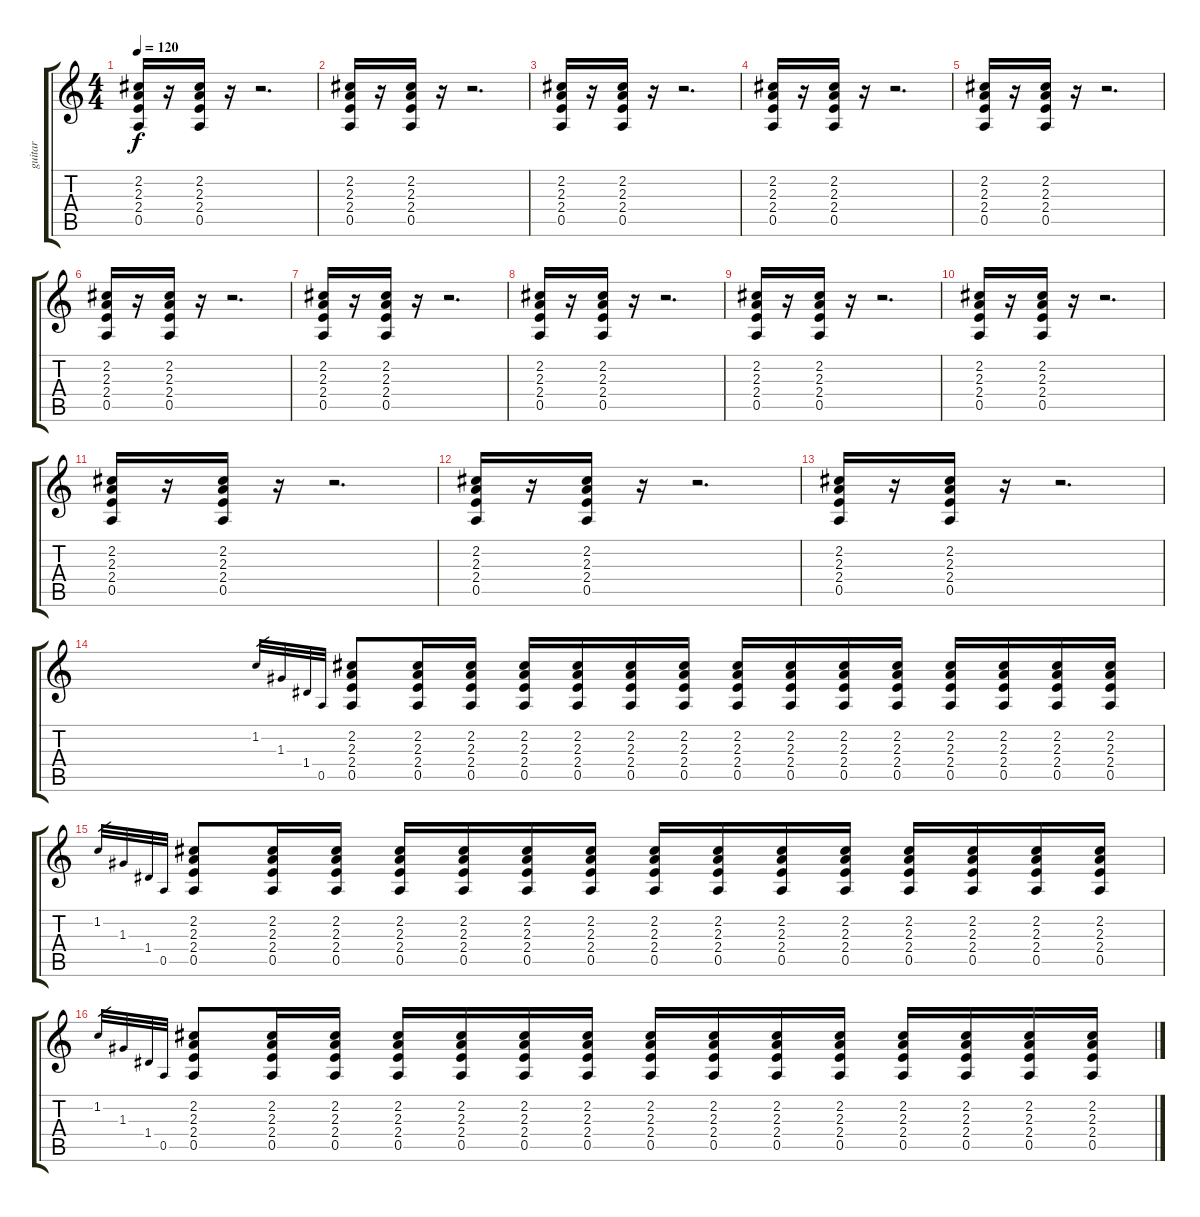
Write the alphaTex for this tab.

\track ("guitar" "guitar") {instrument overdrivenguitar}
\staff {score tabs}
\tuning (E4 B3 G3 D3 A2 E2) {hide}
\ts (4 4)
\tempo 120
\clef g2
\ks c
(2.2 2.3 2.4 0.5).16{dy f} r.16 (2.2 2.3 2.4 0.5).16 r.16 r.2{d} |
(2.2 2.3 2.4 0.5).16 r.16 (2.2 2.3 2.4 0.5).16 r.16 r.2{d} |
(2.2 2.3 2.4 0.5).16 r.16 (2.2 2.3 2.4 0.5).16 r.16 r.2{d} |
(2.2 2.3 2.4 0.5).16 r.16 (2.2 2.3 2.4 0.5).16 r.16 r.2{d} |
(2.2 2.3 2.4 0.5).16 r.16 (2.2 2.3 2.4 0.5).16 r.16 r.2{d} |
(2.2 2.3 2.4 0.5).16 r.16 (2.2 2.3 2.4 0.5).16 r.16 r.2{d} |
(2.2 2.3 2.4 0.5).16 r.16 (2.2 2.3 2.4 0.5).16 r.16 r.2{d} |
(2.2 2.3 2.4 0.5).16 r.16 (2.2 2.3 2.4 0.5).16 r.16 r.2{d} |
(2.2 2.3 2.4 0.5).16 r.16 (2.2 2.3 2.4 0.5).16 r.16 r.2{d} |
(2.2 2.3 2.4 0.5).16 r.16 (2.2 2.3 2.4 0.5).16 r.16 r.2{d} |
(2.2 2.3 2.4 0.5).16 r.16 (2.2 2.3 2.4 0.5).16 r.16 r.2{d} |
(2.2 2.3 2.4 0.5).16 r.16 (2.2 2.3 2.4 0.5).16 r.16 r.2{d} |
(2.2 2.3 2.4 0.5).16 r.16 (2.2 2.3 2.4 0.5).16 r.16 r.2{d} |
1.2.32{gr} 1.3.32{gr} 1.4.32{gr} 0.5.32{gr} (2.2 2.3 2.4 0.5).8 (2.2 2.3 2.4 0.5).16 (2.2 2.3 2.4 0.5).16 (2.2 2.3 2.4 0.5).16 (2.2 2.3 2.4 0.5).16 (2.2 2.3 2.4 0.5).16 (2.2 2.3 2.4 0.5).16 (2.2 2.3 2.4 0.5).16 (2.2 2.3 2.4 0.5).16 (2.2 2.3 2.4 0.5).16 (2.2 2.3 2.4 0.5).16 (2.2 2.3 2.4 0.5).16 (2.2 2.3 2.4 0.5).16 (2.2 2.3 2.4 0.5).16 (2.2 2.3 2.4 0.5).16 |
1.2.32{gr} 1.3.32{gr} 1.4.32{gr} 0.5.32{gr} (2.2 2.3 2.4 0.5).8 (2.2 2.3 2.4 0.5).16 (2.2 2.3 2.4 0.5).16 (2.2 2.3 2.4 0.5).16 (2.2 2.3 2.4 0.5).16 (2.2 2.3 2.4 0.5).16 (2.2 2.3 2.4 0.5).16 (2.2 2.3 2.4 0.5).16 (2.2 2.3 2.4 0.5).16 (2.2 2.3 2.4 0.5).16 (2.2 2.3 2.4 0.5).16 (2.2 2.3 2.4 0.5).16 (2.2 2.3 2.4 0.5).16 (2.2 2.3 2.4 0.5).16 (2.2 2.3 2.4 0.5).16 |
1.2.32{gr} 1.3.32{gr} 1.4.32{gr} 0.5.32{gr} (2.2 2.3 2.4 0.5).8 (2.2 2.3 2.4 0.5).16 (2.2 2.3 2.4 0.5).16 (2.2 2.3 2.4 0.5).16 (2.2 2.3 2.4 0.5).16 (2.2 2.3 2.4 0.5).16 (2.2 2.3 2.4 0.5).16 (2.2 2.3 2.4 0.5).16 (2.2 2.3 2.4 0.5).16 (2.2 2.3 2.4 0.5).16 (2.2 2.3 2.4 0.5).16 (2.2 2.3 2.4 0.5).16 (2.2 2.3 2.4 0.5).16 (2.2 2.3 2.4 0.5).16 (2.2 2.3 2.4 0.5).16
